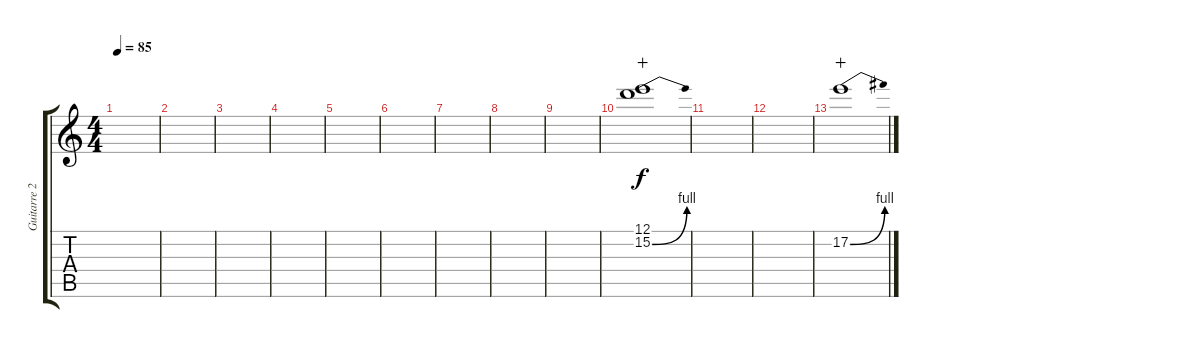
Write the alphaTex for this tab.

\track ("Guitarre 2" "Guitarre 2") {instrument overdrivenguitar}
\staff {score tabs}
\tuning (E4 B3 G3 D3 A2 E2) {hide}
\ts (4 4)
\tempo 85
\clef g2
\ks c
|
|
|
|
|
|
|
|
|
(12.1 15.2{be (bend 0 0 60 4)}).1{wahc} |
|
|
17.2{be (bend 0 0 60 4)}.1{wahc}
